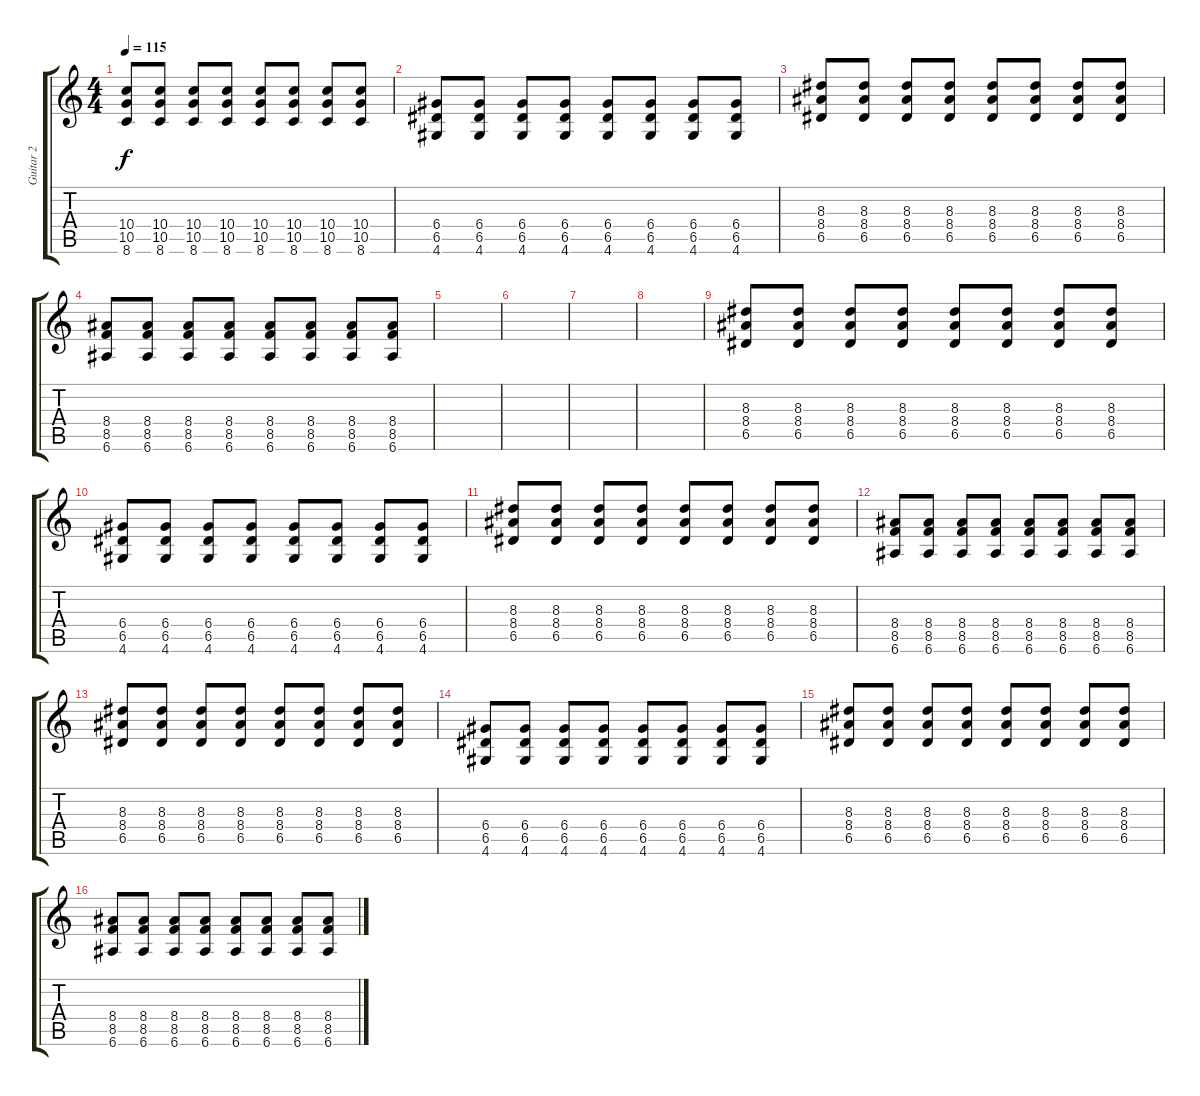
\track ("Guitar 2" "Guitar 2") {instrument distortionguitar}
\staff {score tabs}
\tuning (E4 B3 G3 D3 A2 E2) {hide}
\ts (4 4)
\tempo 115
\clef g2
\ks c
(10.4 10.5 8.6).8{dy f} (10.4 10.5 8.6).8 (10.4 10.5 8.6).8 (10.4 10.5 8.6).8 (10.4 10.5 8.6).8 (10.4 10.5 8.6).8 (10.4 10.5 8.6).8 (10.4 10.5 8.6).8 |
(6.4 6.5 4.6).8 (6.4 6.5 4.6).8 (6.4 6.5 4.6).8 (6.4 6.5 4.6).8 (6.4 6.5 4.6).8 (6.4 6.5 4.6).8 (6.4 6.5 4.6).8 (6.4 6.5 4.6).8 |
(8.3 8.4 6.5).8 (8.3 8.4 6.5).8 (8.3 8.4 6.5).8 (8.3 8.4 6.5).8 (8.3 8.4 6.5).8 (8.3 8.4 6.5).8 (8.3 8.4 6.5).8 (8.3 8.4 6.5).8 |
(8.4 8.5 6.6).8 (8.4 8.5 6.6).8 (8.4 8.5 6.6).8 (8.4 8.5 6.6).8 (8.4 8.5 6.6).8 (8.4 8.5 6.6).8 (8.4 8.5 6.6).8 (8.4 8.5 6.6).8 |
|
|
|
|
(8.3 8.4 6.5).8 (8.3 8.4 6.5).8 (8.3 8.4 6.5).8 (8.3 8.4 6.5).8 (8.3 8.4 6.5).8 (8.3 8.4 6.5).8 (8.3 8.4 6.5).8 (8.3 8.4 6.5).8 |
(6.4 6.5 4.6).8 (6.4 6.5 4.6).8 (6.4 6.5 4.6).8 (6.4 6.5 4.6).8 (6.4 6.5 4.6).8 (6.4 6.5 4.6).8 (6.4 6.5 4.6).8 (6.4 6.5 4.6).8 |
(8.3 8.4 6.5).8 (8.3 8.4 6.5).8 (8.3 8.4 6.5).8 (8.3 8.4 6.5).8 (8.3 8.4 6.5).8 (8.3 8.4 6.5).8 (8.3 8.4 6.5).8 (8.3 8.4 6.5).8 |
(8.4 8.5 6.6).8 (8.4 8.5 6.6).8 (8.4 8.5 6.6).8 (8.4 8.5 6.6).8 (8.4 8.5 6.6).8 (8.4 8.5 6.6).8 (8.4 8.5 6.6).8 (8.4 8.5 6.6).8 |
(8.3 8.4 6.5).8 (8.3 8.4 6.5).8 (8.3 8.4 6.5).8 (8.3 8.4 6.5).8 (8.3 8.4 6.5).8 (8.3 8.4 6.5).8 (8.3 8.4 6.5).8 (8.3 8.4 6.5).8 |
(6.4 6.5 4.6).8 (6.4 6.5 4.6).8 (6.4 6.5 4.6).8 (6.4 6.5 4.6).8 (6.4 6.5 4.6).8 (6.4 6.5 4.6).8 (6.4 6.5 4.6).8 (6.4 6.5 4.6).8 |
(8.3 8.4 6.5).8 (8.3 8.4 6.5).8 (8.3 8.4 6.5).8 (8.3 8.4 6.5).8 (8.3 8.4 6.5).8 (8.3 8.4 6.5).8 (8.3 8.4 6.5).8 (8.3 8.4 6.5).8 |
(8.4 8.5 6.6).8 (8.4 8.5 6.6).8 (8.4 8.5 6.6).8 (8.4 8.5 6.6).8 (8.4 8.5 6.6).8 (8.4 8.5 6.6).8 (8.4 8.5 6.6).8 (8.4 8.5 6.6).8
